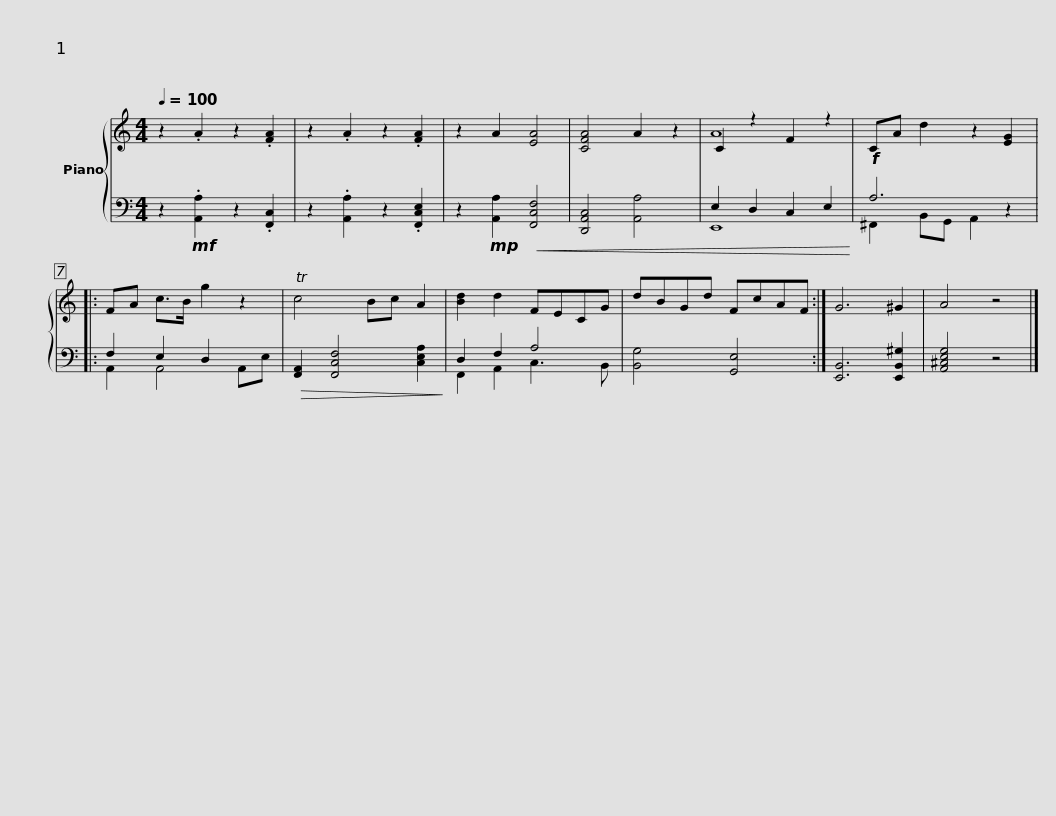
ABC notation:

X:1
%%score { ( 1 3 ) | ( 2 4 ) }
L:1/8
Q:1/4=100
M:4/4
I:linebreak $
K:C
V:1 treble
V:3 treble
V:2 bass
V:4 bass
V:1
 z2 .A2 z2 .[FA]2 | z2 .A2 z2 .[FA]2 | z2 A2 [EA]4 | [CFA]4 A2 z2 | C2 z2 F2 z2 | %5
 CA d2 z2 [EG]2 |: FA c>B g2 z2 | Tc4 Bc A2 |$ [Bd]2 d2 FECG | dBGd FcAF :| %10
 G6 ^G2 | A4 z4 |] %12
V:2
 z2!mf! .[A,,A,]2 z2 .[F,,C,]2 | z2 .[A,,A,]2 z2 .[F,,C,E,]2 | z2!mp! [A,,A,]2!<(! [F,,C,F,]4 | [D,,A,,C,]4 [A,,A,]4 | E,2 D,2 C,2 E,2!<)! | %5
!f! A,6 z2 |: F,2 E,2 D,2 x x |!>(! [F,,A,,]2 [F,,C,F,]4 [C,E,A,]2!>)! |$ D,2 F,2 A,4 | [B,,G,]4 [G,,E,]4 :| %10
 [E,,B,,]6 [E,,B,,^G,]2 | [A,,^C,E,G,]4 z4 |] %12
V:3
 x8 | x8 | x8 | x8 | A8 | %5
 x8 |: x8 | x8 |$ x8 | x8 :| %10
 x8 | x8 |] %12
V:4
 x8 | x8 | x8 | x8 | E,,8 | %5
 ^F,,2 B,,G,, A,,2 z2 |: A,,2 A,,4 A,,E, | x8 |$ F,,2 A,,2 C,3 B,, | x8 :| %10
 x8 | x8 |] %12
